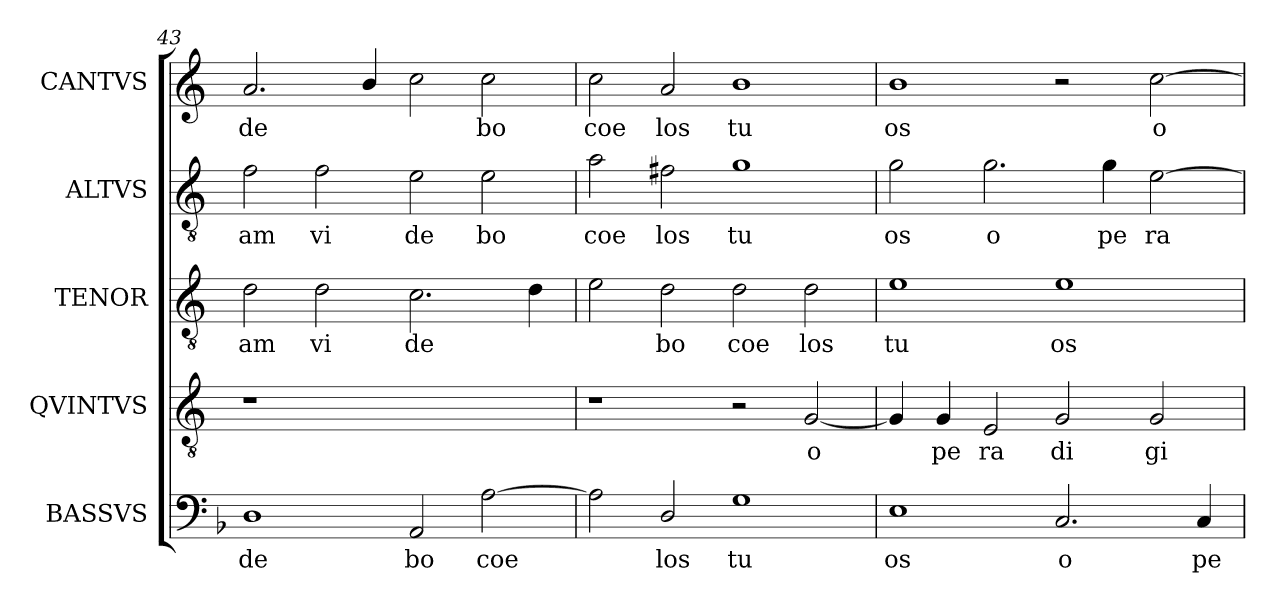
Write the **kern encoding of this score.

**kern	**text	**kern	**text	**kern	**text	**kern	**text	**kern	**text
*part5	*part5	*part4	*part4	*part3	*part3	*part2	*part2	*part1	*part1
*staff5	*staff5	*staff4	*staff4	*staff3	*staff3	*staff2	*staff2	*staff1	*staff1
*I"BASSVS	*	*I"QVINTVS	*	*I"TENOR	*	*I"ALTVS	*	*I"CANTVS	*
*clefF4	*	*clefGv2	*	*clefGv2	*	*clefGv2	*	*clefG2	*
*	*	*ITrd-3c-5	*	*ITrd-3c-5	*	*ITrd-3c-5	*	*ITrd-3c-5	*
*k[b-]	*	*k[b-]	*	*k[b-]	*	*k[b-]	*	*k[b-]	*
*F:	*	*F:	*	*F:	*	*F:	*	*F:	*
=43	=43	=43	=43	=43	=43	=43	=43	=43	=43
!	!LO:LY:b:cj	!	!	!	!LO:LY:b:cj	!	!LO:LY:b:cj	!	!LO:LY:b:cj
1D	de	1r	.	2g\	am	2b-\	am	2.dd/	de
!	!	!	!	!	!LO:LY:b:cj	!	!LO:LY:b:cj	!	!
.	.	.	.	2g\	vi	2b-\	vi	.	.
!	!	!	!	!	!	!	!	!	!LO:LY:b:cj
.	.	.	.	.	.	.	.	4ee/	.
!	!LO:LY:b:cj	!	!	!	!LO:LY:b:cj	!	!LO:LY:b:cj	!	!LO:LY:b:cj
2AA/	bo	1ryy	.	2.f\	de	2a\	de	2ff\	.
!	!LO:LY:b:cj	!	!	!	!	!	!LO:LY:b:cj	!	!LO:LY:b:cj
[>2A\	coe	.	.	.	.	2a\	bo	2ff\	bo
!	!	!	!	!	!LO:LY:b:cj	!	!	!	!
.	.	.	.	4g\	.	.	.	.	.
=44	=44	=44	=44	=44	=44	=44	=44	=44	=44
!	!LO:LY:b:cj	!	!	!	!LO:LY:b:cj	!	!LO:LY:b:cj	!	!LO:LY:b:cj
2A\]	.	1r	.	2a\	.	2dd\	coe	2ff\	coe
!	!LO:LY:b:cj	!	!	!	!LO:LY:b:cj	!	!LO:LY:b:cj	!	!LO:LY:b:cj
2D/	los	.	.	2g\	bo	2bn\	los	2dd/	los
!	!LO:LY:b:cj	!	!	!	!LO:LY:b:cj	!	!LO:LY:b:cj	!	!LO:LY:b:cj
1G	tu	2r	.	2g\	coe	1cc	tu	1ee	tu
!	!	!	!LO:LY:b:cj	!	!LO:LY:b:cj	!	!	!	!
.	.	[<2c/	o	2g\	los	.	.	.	.
=45	=45	=45	=45	=45	=45	=45	=45	=45	=45
!	!LO:LY:b:cj	!	!LO:LY:b:cj	!	!LO:LY:b:cj	!	!LO:LY:b:cj	!	!LO:LY:b:cj
1E	os	4c/]	.	1a	tu	2cc\	os	1ee	os
!	!	!	!LO:LY:b:cj	!	!	!	!	!	!
.	.	4c/	pe	.	.	.	.	.	.
!	!	!	!LO:LY:b:cj	!	!	!	!LO:LY:b:cj	!	!
.	.	2A/	ra	.	.	2.cc\	o	.	.
!	!LO:LY:b:cj	!	!LO:LY:b:cj	!	!LO:LY:b:cj	!	!	!	!
2.C/	o	2c/	di	1a	os	.	.	2r	.
!	!	!	!	!	!	!	!LO:LY:b:cj	!	!
.	.	.	.	.	.	4cc\	pe	.	.
!	!	!	!LO:LY:b:cj	!	!	!	!LO:LY:b:cj	!	!LO:LY:b:cj
.	.	2c/	gi	.	.	[>2a\	ra	[>2ff\	o
!	!LO:LY:b:cj	!	!	!	!	!	!	!	!
4C/	pe	.	.	.	.	.	.	.	.
=	=	=	=	=	=	=	=	=	=
*-	*-	*-	*-	*-	*-	*-	*-	*-	*-
